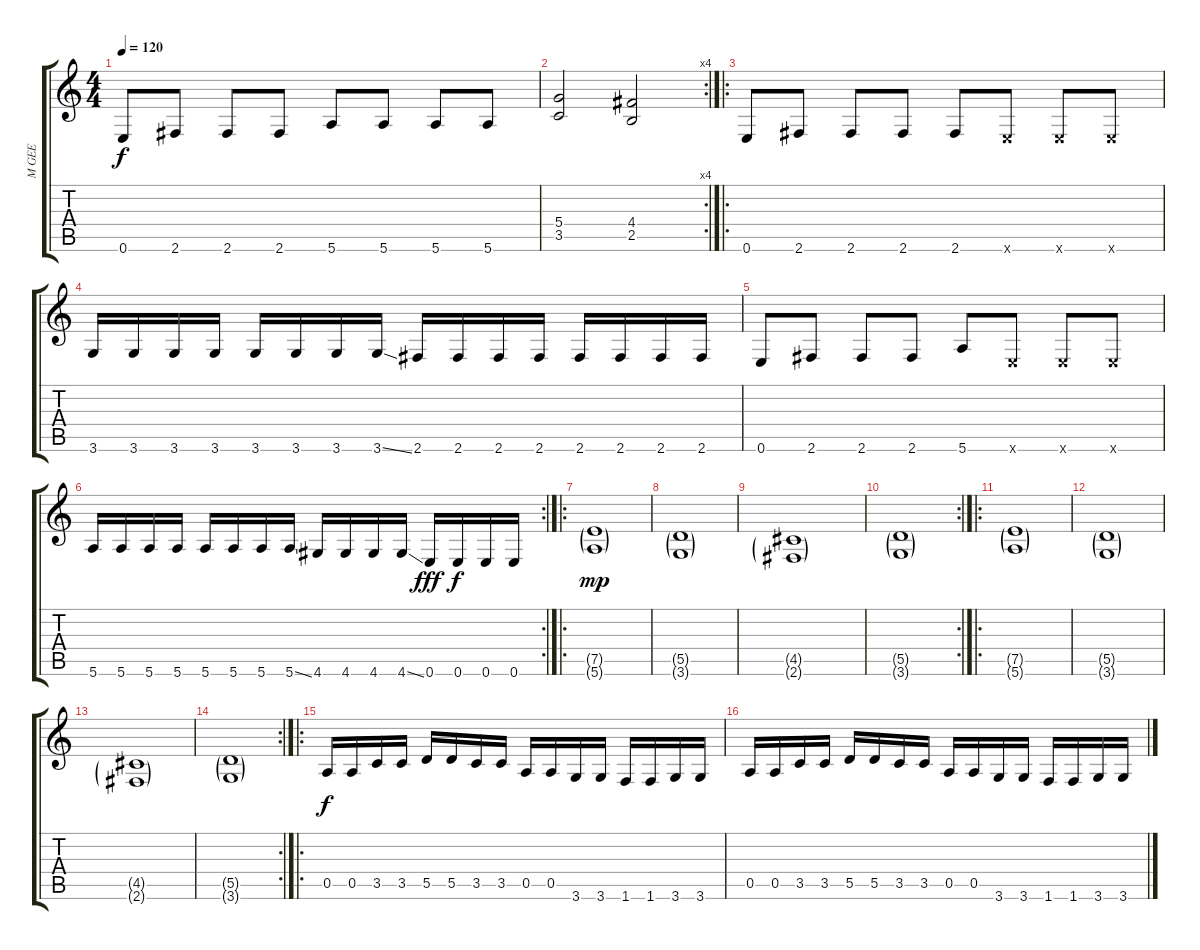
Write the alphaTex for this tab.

\track ("M GEE" "M GEE") {instrument distortionguitar}
\staff {score tabs}
\tuning (E4 B3 G3 D3 A2 E2) {hide}
\ts (4 4)
\tempo 120
\clef g2
\ks c
0.6.8{dy f} 2.6.8 2.6.8 2.6.8 5.6.8 5.6.8 5.6.8 5.6.8 |
\rc 4
(5.4 3.5).2 (4.4 2.5).2 |
\ro
0.6.8 2.6.8 2.6.8 2.6.8 2.6.8 0.6{x}.8 0.6{x}.8 0.6{x}.8 |
3.6.16 3.6.16 3.6.16 3.6.16 3.6.16 3.6.16 3.6.16 3.6{ss}.16 2.6.16 2.6.16 2.6.16 2.6.16 2.6.16 2.6.16 2.6.16 2.6.16 |
0.6.8 2.6.8 2.6.8 2.6.8 5.6.8 0.6{x}.8 0.6{x}.8 0.6{x}.8 |
\rc 2
5.6.16 5.6.16 5.6.16 5.6.16 5.6.16 5.6.16 5.6.16 5.6{ss}.16 4.6.16 4.6.16 4.6.16 4.6{ss}.16 0.6.16{dy fff} 0.6.16{dy f} 0.6.16 0.6.16 |
\ro
(7.5{g} 5.6{g}).1{dy mp} |
(5.5{g} 3.6{g}).1 |
(4.5{g} 2.6{g}).1 |
\rc 2
(5.5{g} 3.6{g}).1 |
\ro
(7.5{g} 5.6{g}).1 |
(5.5{g} 3.6{g}).1 |
(4.5{g} 2.6{g}).1 |
\rc 2
(5.5{g} 3.6{g}).1 |
\ro
0.5.16{dy f} 0.5.16 3.5.16 3.5.16 5.5.16 5.5.16 3.5.16 3.5.16 0.5.16 0.5.16 3.6.16 3.6.16 1.6.16 1.6.16 3.6.16 3.6.16 |
0.5.16 0.5.16 3.5.16 3.5.16 5.5.16 5.5.16 3.5.16 3.5.16 0.5.16 0.5.16 3.6.16 3.6.16 1.6.16 1.6.16 3.6.16 3.6.16
